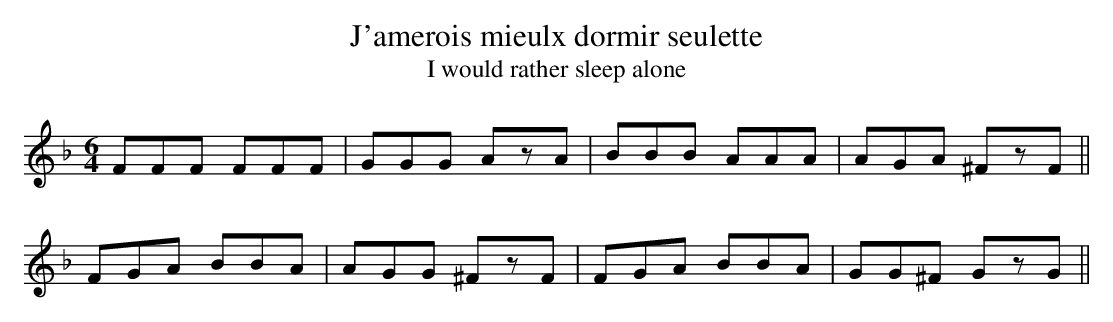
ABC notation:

X:1
T:J'amerois mieulx dormir seulette
T:I would rather sleep alone
M:6/4
K:GDor
FFF FFF | GGG AzA | BBB AAA | AGA ^FzF ||
FGA BBA | AGG ^FzF | FGA BBA | GG^F GzG ||
